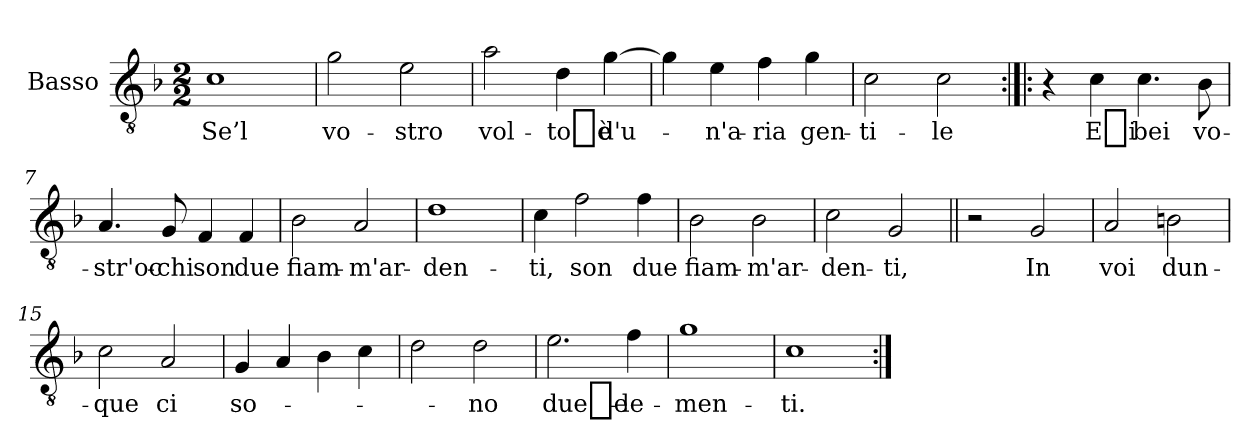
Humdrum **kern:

**kern	**text
*part1	*part1
*staff1	*staff1
*I"Basso	*
*I'B	*
*clefGv2	*
*k[b-]	*
*F:	*
*M2/2	*
=1	=1
1c	Se’l
=2	=2
2g	vo-
2e	-stro
=3	=3
2a	vol-
4d	-to_è
[4g	d'u-
=4	=4
4g]	.
4e	-n'a-
4f	-ria
4g	gen-
=5	=5
2c	-ti-
2c	-le
=6:|!|:	=6:|!|:
4r	.
4c	E_i
4.c	bei
8B-	vo-
=7	=7
4.A	-str'oc-
8G	-chi
4F	son
4F	due
=8	=8
2B-	fiam-
2A	-m'ar-
=9	=9
1d	-den-
=10	=10
4c	-ti,
2f	son
4f	due
=11	=11
2B-	fiam-
2B-	-m'ar-
=12	=12
2c	-den-
2G	-ti,
=13||	=13||
2r	.
2G	In
=14	=14
2A	voi
2Bn	dun-
=15	=15
2c	-que
2A	ci
=16	=16
4G	so-
4A	.
4B-	.
4c	.
=17	=17
2d	.
2d	-no
=18	=18
2.e	due_e-
4f	-le-
=19	=19
1g	-men-
=20	=20
1c	-ti.
=:|!	=:|!
*-	*-
